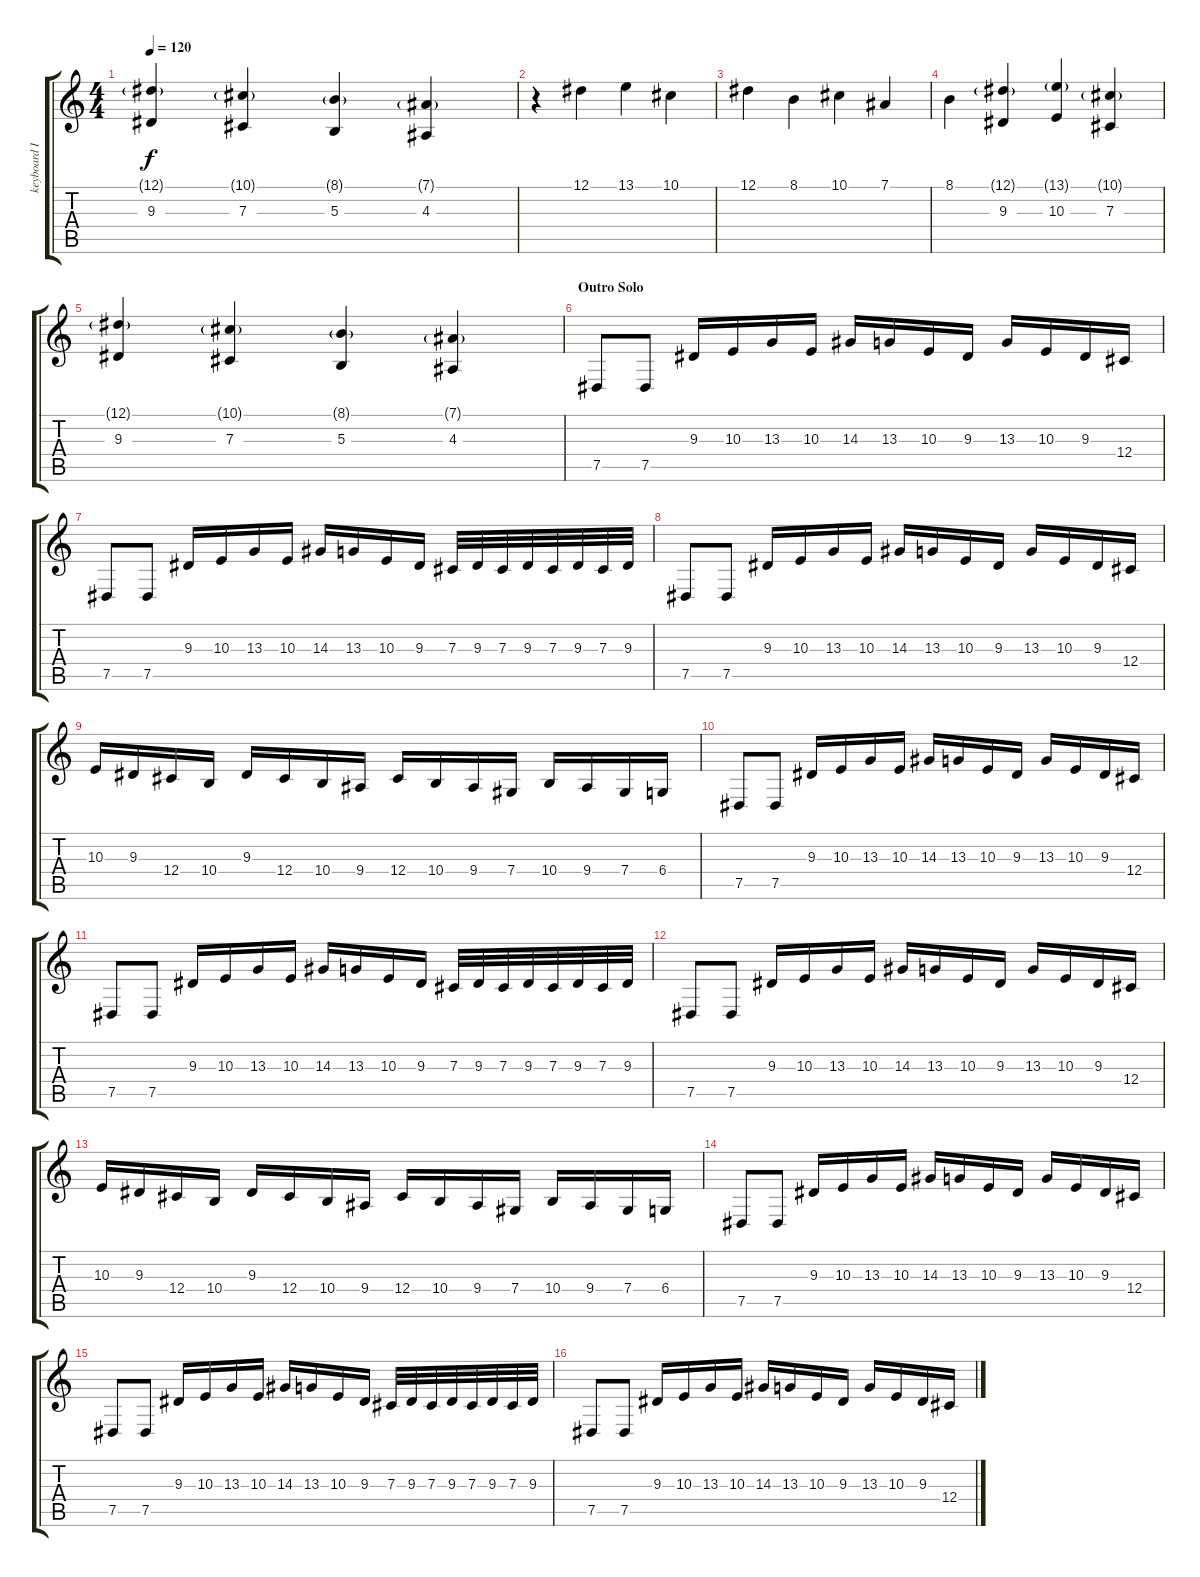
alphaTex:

\track ("keyboard I" "keyboard I") {instrument stringensemble1}
\staff {score tabs}
\tuning (Eb4 Bb3 Gb3 Db3 Ab2 Eb2) {hide}
\ts (4 4)
\tempo 120
\clef g2
\ks c
(12.1{g} 9.3).4{dy f} (10.1{g} 7.3).4 (8.1{g} 5.3).4 (7.1{g} 4.3).4 |
r.4 12.1.4 13.1.4 10.1.4 |
12.1.4 8.1.4 10.1.4 7.1.4 |
8.1.4 (12.1{g} 9.3).4 (13.1{g} 10.3).4 (10.1{g} 7.3).4 |
(12.1{g} 9.3).4 (10.1{g} 7.3).4 (8.1{g} 5.3).4 (7.1{g} 4.3).4 |
\section ("" "Outro Solo")
7.5.8 7.5.8 9.3.16 10.3.16 13.3.16 10.3.16 14.3.16 13.3.16 10.3.16 9.3.16 13.3.16 10.3.16 9.3.16 12.4.16 |
7.5.8 7.5.8 9.3.16 10.3.16 13.3.16 10.3.16 14.3.16 13.3.16 10.3.16 9.3.16 7.3.32 9.3.32 7.3.32 9.3.32 7.3.32 9.3.32 7.3.32 9.3.32 |
7.5.8 7.5.8 9.3.16 10.3.16 13.3.16 10.3.16 14.3.16 13.3.16 10.3.16 9.3.16 13.3.16 10.3.16 9.3.16 12.4.16 |
10.3.16 9.3.16 12.4.16 10.4.16 9.3.16 12.4.16 10.4.16 9.4.16 12.4.16 10.4.16 9.4.16 7.4.16 10.4.16 9.4.16 7.4.16 6.4.16 |
7.5.8 7.5.8 9.3.16 10.3.16 13.3.16 10.3.16 14.3.16 13.3.16 10.3.16 9.3.16 13.3.16 10.3.16 9.3.16 12.4.16 |
7.5.8 7.5.8 9.3.16 10.3.16 13.3.16 10.3.16 14.3.16 13.3.16 10.3.16 9.3.16 7.3.32 9.3.32 7.3.32 9.3.32 7.3.32 9.3.32 7.3.32 9.3.32 |
7.5.8 7.5.8 9.3.16 10.3.16 13.3.16 10.3.16 14.3.16 13.3.16 10.3.16 9.3.16 13.3.16 10.3.16 9.3.16 12.4.16 |
10.3.16 9.3.16 12.4.16 10.4.16 9.3.16 12.4.16 10.4.16 9.4.16 12.4.16 10.4.16 9.4.16 7.4.16 10.4.16 9.4.16 7.4.16 6.4.16 |
7.5.8 7.5.8 9.3.16 10.3.16 13.3.16 10.3.16 14.3.16 13.3.16 10.3.16 9.3.16 13.3.16 10.3.16 9.3.16 12.4.16 |
7.5.8 7.5.8 9.3.16 10.3.16 13.3.16 10.3.16 14.3.16 13.3.16 10.3.16 9.3.16 7.3.32 9.3.32 7.3.32 9.3.32 7.3.32 9.3.32 7.3.32 9.3.32 |
7.5.8 7.5.8 9.3.16 10.3.16 13.3.16 10.3.16 14.3.16 13.3.16 10.3.16 9.3.16 13.3.16 10.3.16 9.3.16 12.4.16
